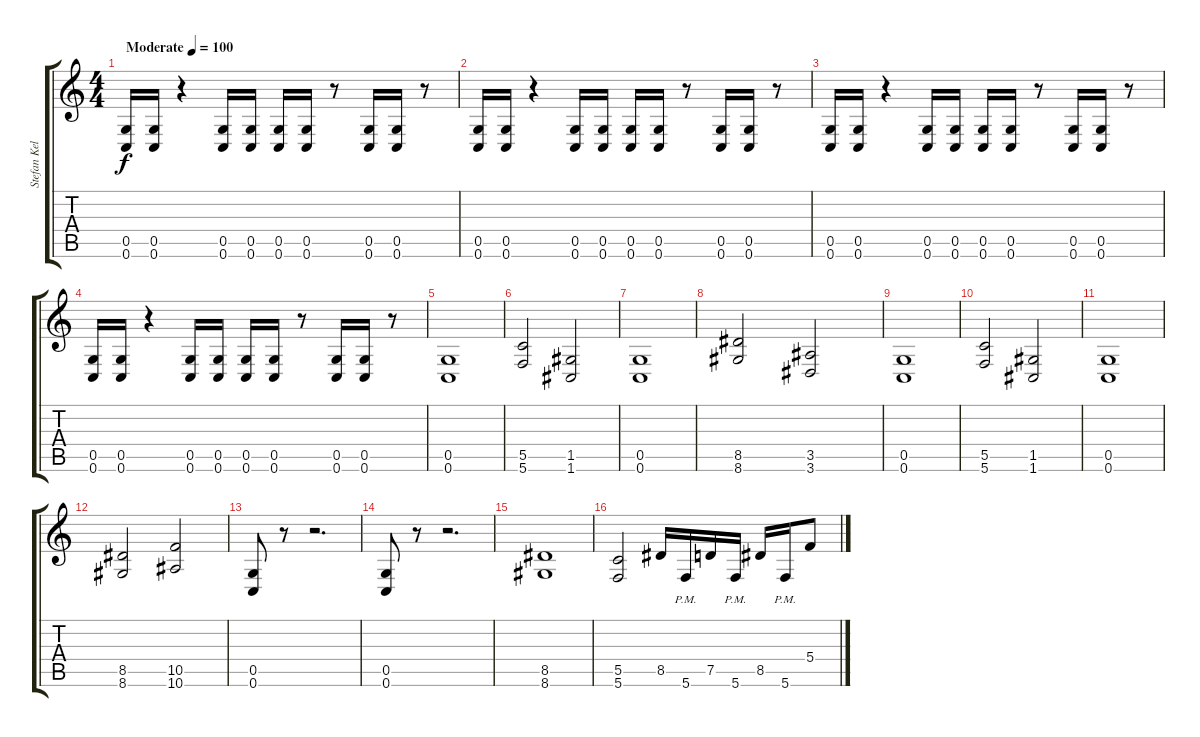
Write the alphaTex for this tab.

\track ("Stefan Keller" "Stefan Kel") {instrument distortionguitar}
\staff {score tabs}
\tuning (D4 A3 F3 C3 G2 C2) {hide}
\ts (4 4)
\tempo (100 "Moderate")
\clef g2
\ks c
(0.5 0.6).16{dy f instrument distortionguitar} (0.5 0.6).16 r.4 (0.5 0.6).16 (0.5 0.6).16 (0.5 0.6).16 (0.5 0.6).16 r.8 (0.5 0.6).16 (0.5 0.6).16 r.8 |
(0.5 0.6).16 (0.5 0.6).16 r.4 (0.5 0.6).16 (0.5 0.6).16 (0.5 0.6).16 (0.5 0.6).16 r.8 (0.5 0.6).16 (0.5 0.6).16 r.8 |
(0.5 0.6).16 (0.5 0.6).16 r.4 (0.5 0.6).16 (0.5 0.6).16 (0.5 0.6).16 (0.5 0.6).16 r.8 (0.5 0.6).16 (0.5 0.6).16 r.8 |
(0.5 0.6).16 (0.5 0.6).16 r.4 (0.5 0.6).16 (0.5 0.6).16 (0.5 0.6).16 (0.5 0.6).16 r.8 (0.5 0.6).16 (0.5 0.6).16 r.8 |
(0.5 0.6).1 |
(5.5 5.6).2 (1.5 1.6).2 |
(0.5 0.6).1 |
(8.5 8.6).2 (3.5 3.6).2 |
(0.5 0.6).1 |
(5.5 5.6).2 (1.5 1.6).2 |
(0.5 0.6).1 |
(8.5 8.6).2 (10.5 10.6).2 |
(0.5 0.6).8 r.8 r.2{d} |
(0.5 0.6).8 r.8 r.2{d} |
(8.5 8.6).1 |
(5.5 5.6).2 8.5.16 5.6{pm}.16 7.5.16 5.6{pm}.16 8.5.16 5.6{pm}.16 5.4.8
